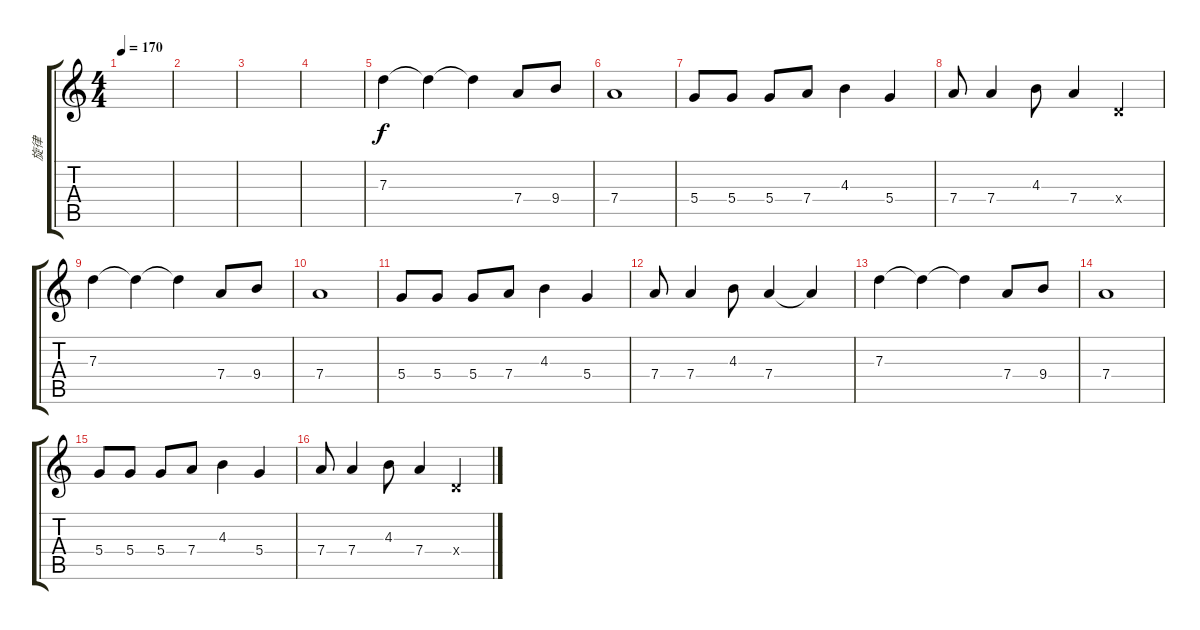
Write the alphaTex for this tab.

\track ("旋律" "旋律") {instrument distortionguitar}
\staff {score tabs}
\tuning (E4 B3 G3 D3 A2 E2) {hide}
\ts (4 4)
\tempo 170
\clef g2
\ks c
|
|
|
|
7.3.4 7.3{t}.4 7.3{t}.4 7.4.8 9.4.8 |
7.4.1 |
5.4.8 5.4.8 5.4.8 7.4.8 4.3.4 5.4.4 |
7.4.8 7.4.4 4.3.8 7.4.4 0.4{x}.4 |
7.3.4 7.3{t}.4 7.3{t}.4 7.4.8 9.4.8 |
7.4.1 |
5.4.8 5.4.8 5.4.8 7.4.8 4.3.4 5.4.4 |
7.4.8 7.4.4 4.3.8 7.4.4 7.4{t}.4 |
7.3.4 7.3{t}.4 7.3{t}.4 7.4.8 9.4.8 |
7.4.1 |
5.4.8 5.4.8 5.4.8 7.4.8 4.3.4 5.4.4 |
7.4.8 7.4.4 4.3.8 7.4.4 0.4{x}.4
